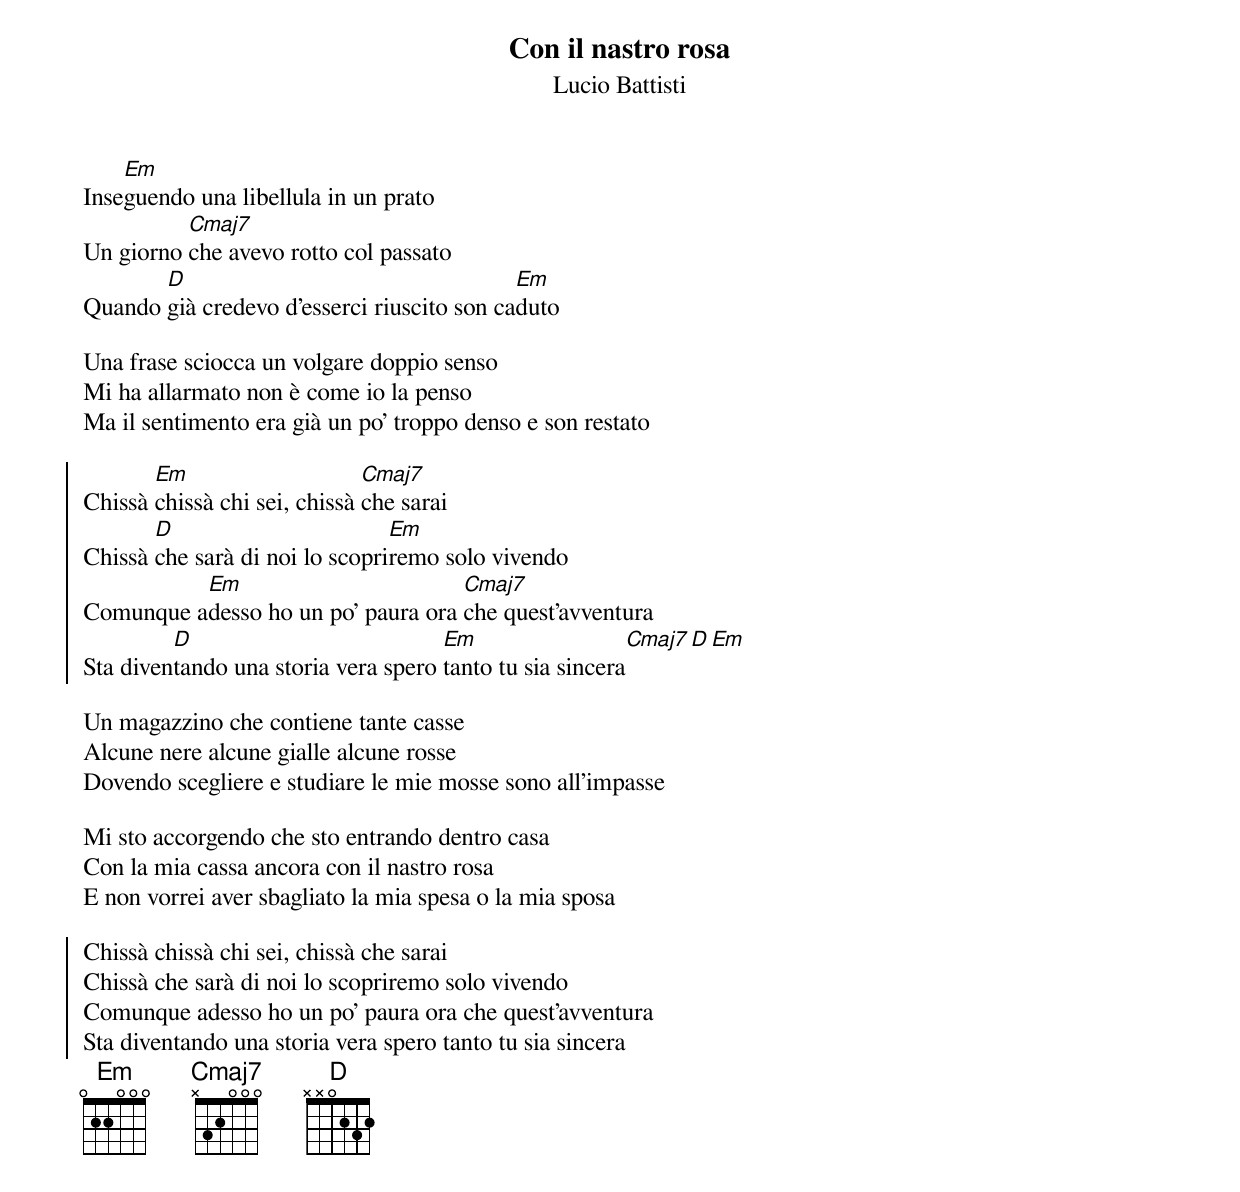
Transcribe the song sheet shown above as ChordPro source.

{title: Con il nastro rosa}
{subtitle: Lucio Battisti}

Inse[Em]guendo una libellula in un prato
Un giorno [Cmaj7]che avevo rotto col passato
Quando [D]già credevo d'esserci riuscito son ca[Em]duto

Una frase sciocca un volgare doppio senso
Mi ha allarmato non è come io la penso
Ma il sentimento era già un po' troppo denso e son restato

{soc}
Chissà [Em]chissà chi sei, chissà [Cmaj7]che sarai
Chissà [D]che sarà di noi lo scopri[Em]remo solo vivendo
Comunque a[Em]desso ho un po' paura ora [Cmaj7]che quest'avventura
Sta diven[D]tando una storia vera spero [Em]tanto tu sia sincera[Cmaj7][D][Em]
{eoc}

Un magazzino che contiene tante casse
Alcune nere alcune gialle alcune rosse
Dovendo scegliere e studiare le mie mosse sono all'impasse

Mi sto accorgendo che sto entrando dentro casa
Con la mia cassa ancora con il nastro rosa
E non vorrei aver sbagliato la mia spesa o la mia sposa

{soc}
Chissà chissà chi sei, chissà che sarai
Chissà che sarà di noi lo scopriremo solo vivendo
Comunque adesso ho un po' paura ora che quest'avventura
Sta diventando una storia vera spero tanto tu sia sincera
{eoc}
